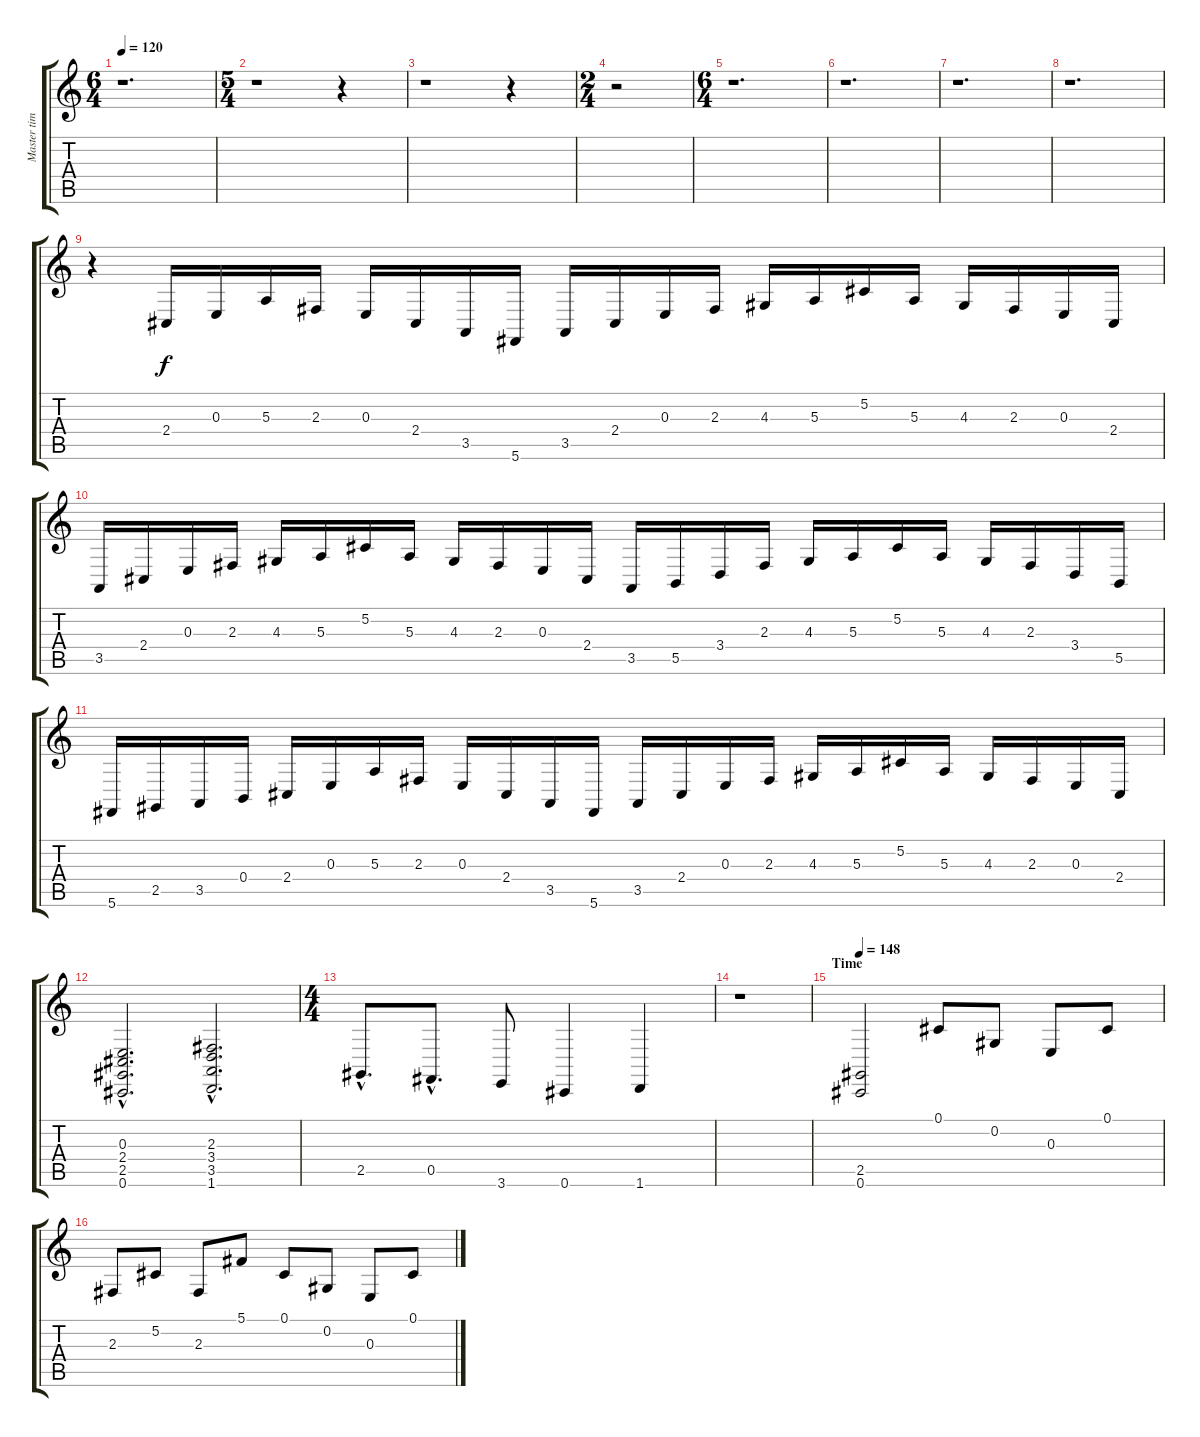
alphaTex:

\track ("Master time" "Master tim") {instrument pad1newage}
\staff {score tabs}
\tuning (Db4 Ab3 E3 B2 Gb2 Db2) {hide}
\ts (6 4)
\tempo 120
\clef g2
\ks c
r.1{d dy f} |
\ts (5 4)
r.1 r.4 |
r.1 r.4 |
\ts (2 4)
r.2 |
\ts (6 4)
r.1{d} |
r.1{d} |
r.1{d} |
r.1{d} |
r.4{instrument viola} 2.4.16 0.3.16 5.3.16 2.3.16 0.3.16 2.4.16 3.5.16 5.6.16 3.5.16 2.4.16 0.3.16 2.3.16 4.3.16 5.3.16 5.2.16 5.3.16 4.3.16 2.3.16 0.3.16 2.4.16 |
3.5.16 2.4.16 0.3.16 2.3.16 4.3.16 5.3.16 5.2.16 5.3.16 4.3.16 2.3.16 0.3.16 2.4.16 3.5.16 5.5.16 3.4.16 2.3.16 4.3.16 5.3.16 5.2.16 5.3.16 4.3.16 2.3.16 3.4.16 5.5.16 |
5.6.16 2.5.16 3.5.16 0.4.16 2.4.16 0.3.16 5.3.16 2.3.16 0.3.16 2.4.16 3.5.16 5.6.16 3.5.16 2.4.16 0.3.16 2.3.16 4.3.16 5.3.16 5.2.16 5.3.16 4.3.16 2.3.16 0.3.16 2.4.16 |
(0.3{hac} 2.4{hac} 2.5{hac} 0.6{hac}).2{d instrument pad1newage} (2.3{hac} 3.4{hac} 3.5{hac} 1.6{hac}).2{d} |
\ts (4 4)
2.5{hac}.8{d} 0.5{hac}.8{d} 3.6.8 0.6.4 1.6.4 |
r.1 |
\section ("" "Time")
\tempo 148
(2.5 0.6).2{instrument pad1newage} 0.1.8 0.2.8 0.3.8 0.1.8 |
2.3.8 5.2.8 2.3.8 5.1.8 0.1.8 0.2.8 0.3.8 0.1.8
